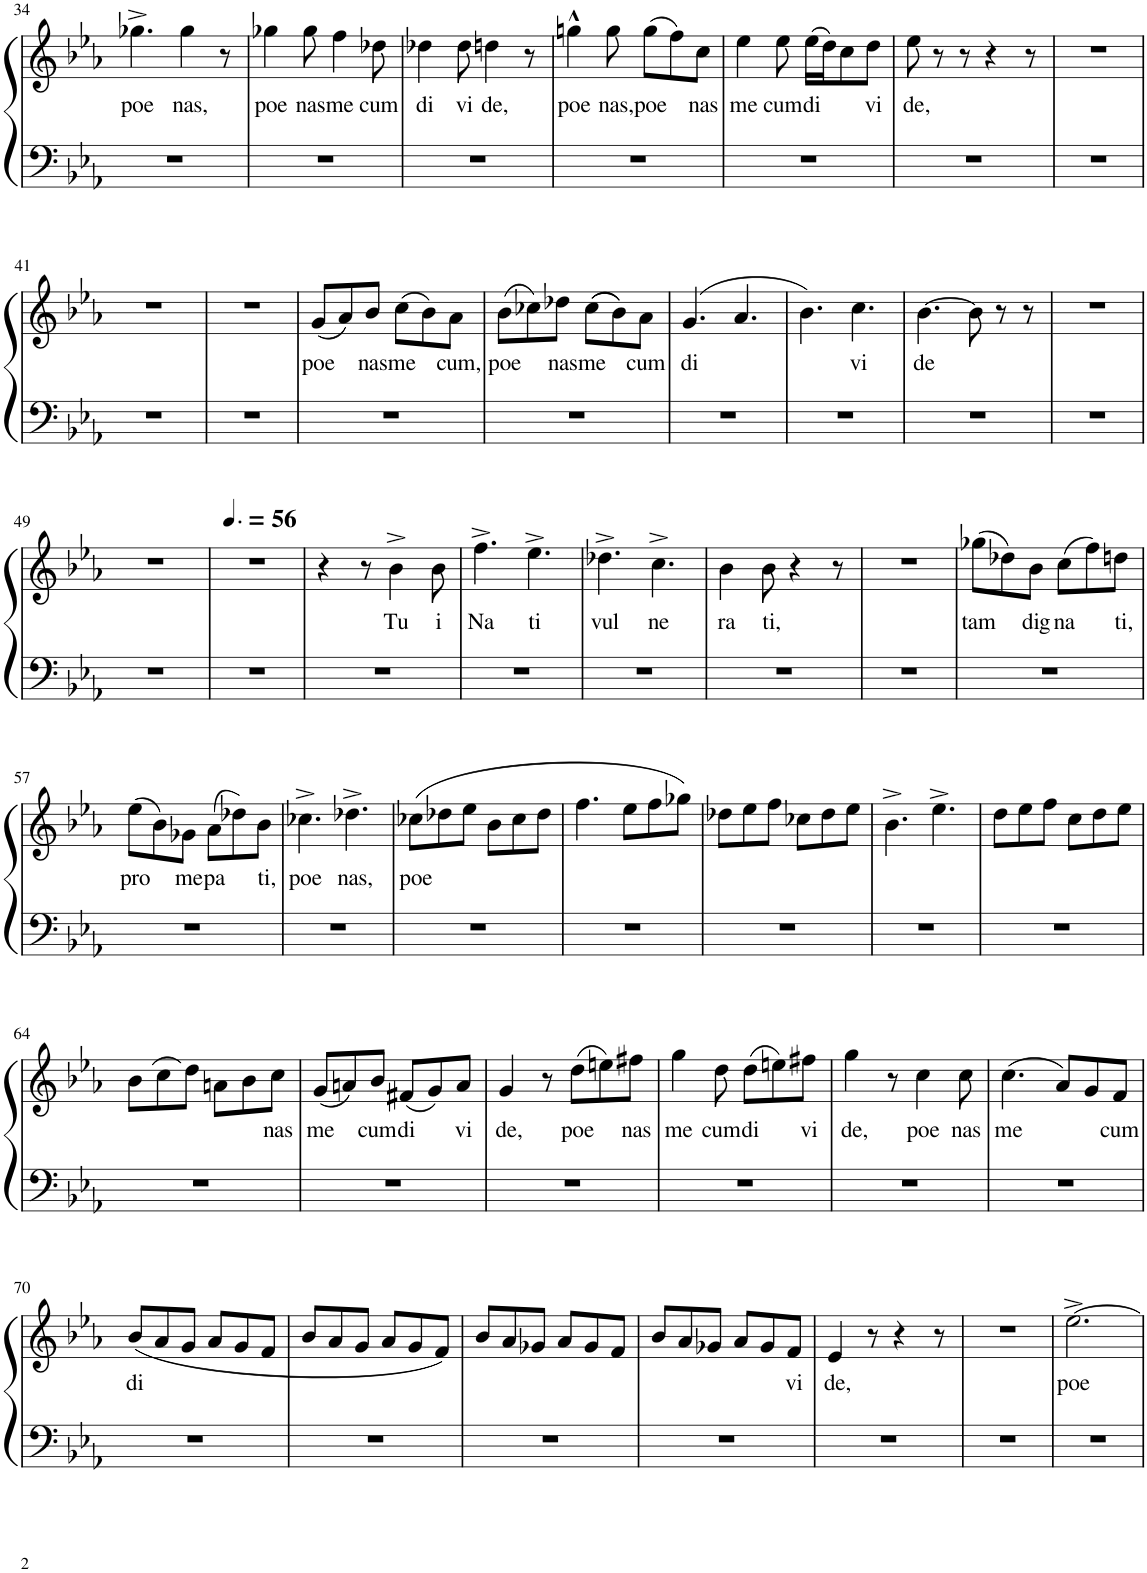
**kern	**kern	**text
*part1	*part1	*part1
*staff2	*staff1	*staff1
*I"Piano	*	*
*I'Pno.	*	*
!!LO:PB:g=z
*clefF4	*clefG2	*
*k[b-e-a-]	*k[b-e-a-]	*
*M6/8	*M6/8	*
=34	=34	=34
!	!	!LO:LY:b
2.r	4.gg-X^\	poe
!	!	!LO:LY:b
.	4gg-\	nas,
.	8r	.
=35	=35	=35
!	!	!LO:LY:b
2.r	4gg-X\	poe
!	!	!LO:LY:b
.	8gg-\	nas
!	!	!LO:LY:b
.	4ff\	me
!	!	!LO:LY:b
.	8dd-X\	cum
=36	=36	=36
!	!	!LO:LY:b
2.r	4dd-X\	di
!	!	!LO:LY:b
.	8dd-\	vi
!	!	!LO:LY:b
.	4ddn\	de,
.	8r	.
=37	=37	=37
!	!	!LO:LY:b
2.r	4ggn^^\	poe
!	!	!LO:LY:b
.	8gg\	nas,
!	!	!LO:LY:b
.	(8gg\L	poe
.	8ff\)	.
!	!	!LO:LY:b
.	8cc\J	nas
=38	=38	=38
!	!	!LO:LY:b
2.r	4ee-\	me
!	!	!LO:LY:b
.	8ee-\	cum
!	!	!LO:LY:b
.	(16ee-\LL	di
.	16dd\J)	.
.	8cc\	.
!	!	!LO:LY:b
.	8dd\J	vi
=39	=39	=39
!	!	!LO:LY:b
2.r	8ee-\	de,
.	8r	.
.	8r	.
.	4r	.
.	8r	.
=40	=40	=40
2.r	2.r	.
!!LO:LB:g=z
=41	=41	=41
2.r	2.r	.
=42	=42	=42
2.r	2.r	.
=43	=43	=43
!	!	!LO:LY:b
2.r	(8g/L	poe
.	8a-/)	.
!	!	!LO:LY:b
.	8b-/J	nas
!	!	!LO:LY:b
.	(8cc\L	me
.	8b-\)	.
!	!	!LO:LY:b
.	8a-\J	cum,
=44	=44	=44
!	!	!LO:LY:b
2.r	(8b-\L	poe
.	8cc-X\)	.
!	!	!LO:LY:b
.	8dd-X\J	nas
!	!	!LO:LY:b
.	((8cc-\L	me
.	8b-\))	.
!	!	!LO:LY:b
.	8a-\J	cum
=45	=45	=45
!	!	!LO:LY:b
2.r	(4.g/	di
.	4.a-/	.
=46	=46	=46
2.r	4.b-\)	.
!	!	!LO:LY:b
.	4.cc\	vi
=47	=47	=47
!	!	!LO:LY:b
2.r	[4.b-\	de
.	8b-\]	.
.	8r	.
.	8r	.
=48	=48	=48
2.r	2.r	.
!!LO:LB:g=z
=49	=49	=49
2.r	2.r	.
=50	=50	=50
*	*MM84	*
2.r	2.r	.
=51	=51	=51
2.r	4r	.
.	8r	.
!	!	!LO:LY:b
.	4b-^\	Tu
!	!	!LO:LY:b
.	8b-\	i
=52	=52	=52
!	!	!LO:LY:b
2.r	4.ff^\	Na
!	!	!LO:LY:b
.	4.ee-^\	ti
=53	=53	=53
!	!	!LO:LY:b
2.r	4.dd-X^\	vul
!	!	!LO:LY:b
.	4.cc^\	ne
=54	=54	=54
!	!	!LO:LY:b
2.r	4b-\	ra
!	!	!LO:LY:b
.	8b-\	ti,
.	4r	.
.	8r	.
=55	=55	=55
2.r	2.r	.
=56	=56	=56
!	!	!LO:LY:b
2.r	(8gg-X\L	tam
.	8dd-X\)	.
!	!	!LO:LY:b
.	8b-\J	dig
!	!	!LO:LY:b
.	(8cc\L	na
.	8ff\)	.
!	!	!LO:LY:b
.	8ddn\J	ti,
!!LO:LB:g=z
=57	=57	=57
!	!	!LO:LY:b
2.r	(8ee-\L	pro
.	8b-\)	.
!	!	!LO:LY:b
.	8g-X\J	me
!	!	!LO:LY:b
.	(8a-\L	pa
.	8dd-X\)	.
!	!	!LO:LY:b
.	8b-\J	ti,
=58	=58	=58
!	!	!LO:LY:b
2.r	4.cc-X^\	poe
!	!	!LO:LY:b
.	4.dd-X^\	nas,
=59	=59	=59
!	!	!LO:LY:b
2.r	(8cc-X\L	poe
.	8dd-X\	.
.	8ee-\J	.
.	8b-\L	.
.	8cc-\	.
.	8dd-\J	.
=60	=60	=60
2.r	4.ff\	.
.	8ee-\L	.
.	8ff\	.
.	8gg-X\J)	.
=61	=61	=61
2.r	8dd-X\L	.
.	8ee-\	.
.	8ff\J	.
.	8cc-X\L	.
.	8dd-\	.
.	8ee-\J	.
=62	=62	=62
2.r	4.b-^\	.
.	4.ee-^\	.
=63	=63	=63
2.r	8dd\L	.
.	8ee-\	.
.	8ff\J	.
.	8cc\L	.
.	8dd\	.
.	8ee-\J	.
!!LO:LB:g=z
=64	=64	=64
2.r	(8b-\L	.
.	8cc\)	.
.	8dd\J	.
.	8an\L	.
.	8b-\	.
!	!	!LO:LY:b
.	8cc\J	nas
=65	=65	=65
!	!	!LO:LY:b
2.r	(8g/L	me
.	8an/)	.
!	!	!LO:LY:b
.	8b-/J	cum
!	!	!LO:LY:b
.	(8f#X/L	di
.	8g/)	.
!	!	!LO:LY:b
.	8a/J	vi
=66	=66	=66
!	!	!LO:LY:b
2.r	4g/	de,
.	8r	.
!	!	!LO:LY:b
.	(8dd\L	poe
.	8een\)	.
!	!	!LO:LY:b
.	8ff#X\J	nas
=67	=67	=67
!	!	!LO:LY:b
2.r	4gg\	me
!	!	!LO:LY:b
.	8dd\	cum
!	!	!LO:LY:b
.	(8dd\L	di
.	8een\)	.
!	!	!LO:LY:b
.	8ff#X\J	vi
=68	=68	=68
!	!	!LO:LY:b
2.r	4gg\	de,
.	8r	.
!	!	!LO:LY:b
.	4cc\	poe
!	!	!LO:LY:b
.	8cc\	nas
=69	=69	=69
!	!	!LO:LY:b
2.r	(4.cc\	me
.	8a-/L)	.
.	8g/	.
!	!	!LO:LY:b
.	8f/J	cum
!!LO:LB:g=z
=70	=70	=70
!	!	!LO:LY:b
2.r	(8b-/L	di
.	8a-/	.
.	8g/J	.
.	8a-/L	.
.	8g/	.
.	8f/J	.
=71	=71	=71
2.r	8b-/L	.
.	8a-/	.
.	8g/J	.
.	8a-/L	.
.	8g/	.
.	8f/J)	.
=72	=72	=72
2.r	8b-/L	.
.	8a-/	.
.	8g-X/J	.
.	8a-/L	.
.	8g-/	.
.	8f/J	.
=73	=73	=73
2.r	8b-/L	.
.	8a-/	.
.	8g-X/J	.
.	8a-/L	.
.	8g-/	.
!	!	!LO:LY:b
.	8f/J	vi
=74	=74	=74
!	!	!LO:LY:b
2.r	4e-/	de,
.	8r	.
.	4r	.
.	8r	.
=75	=75	=75
2.r	2.r	.
=76	=76	=76
!	!	!LO:LY:b
2.r	[2.ee-^\	poe
=	=	=
*-	*-	*-
